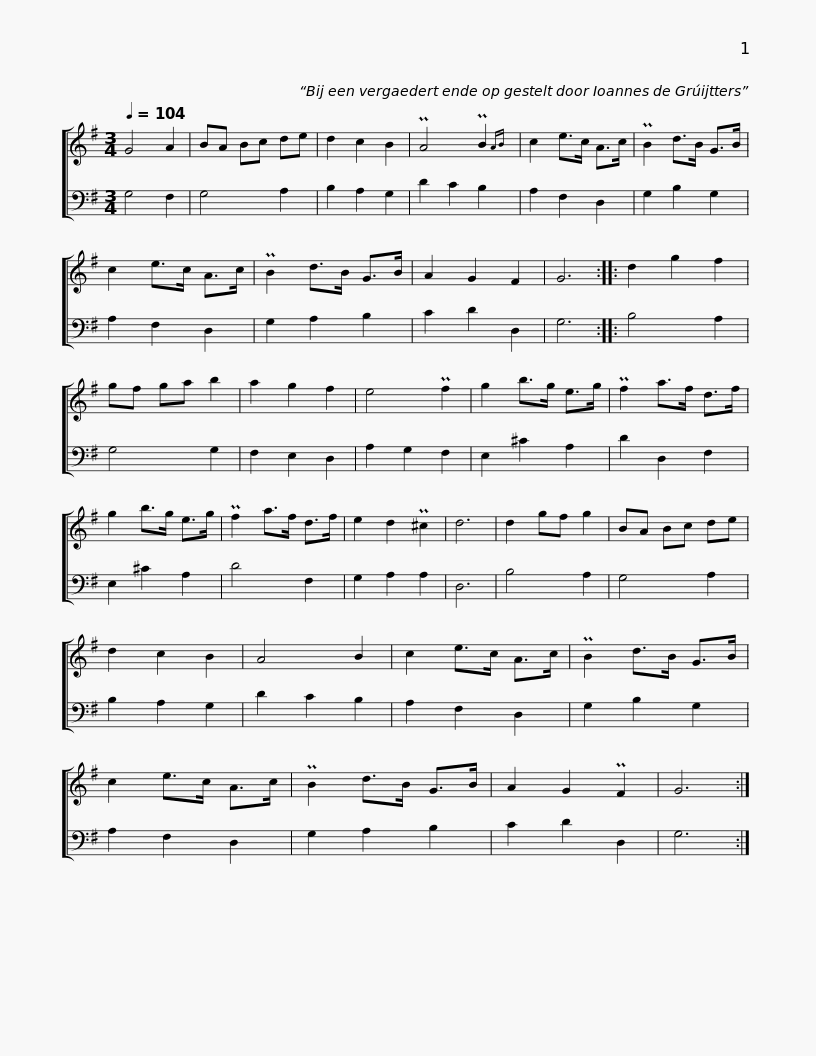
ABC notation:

X:1
%%score [ 1 2 ]
L:1/8
Q:1/4=104
M:3/4
I:linebreak $
K:G
V:1 treble
V:2 bass
V:1
 G4 A2 | BA Bc de | d2 c2 B2 | PA4 PB2{AB} | c2 e>c A>c |$ %5
 PB2 d>B G>B | c2 e>c A>c | PB2 d>B G>B | A2 G2 F2 | G6 ::$ %10
 d2 g2 f2 | gf ga b2 | a2 g2 f2 | e4 Pf2 | g2 b>g e>g |$ %15
 Pf2 a>f d>f | g2 b>g e>g | Pf2 a>f d>f | e2 d2 P^c2 | d6 |$ %20
 d2 gf g2 | BA Bc de | d2 c2 B2 | A4 B2 | c2 e>c A>c |$ %25
 PB2 d>B G>B | c2 e>c A>c | PB2 d>B G>B | A2 G2 PF2 | G6 :| %30
V:2
 G,4 F,2 | G,4 A,2 | B,2 A,2 G,2 | D2 C2 B,2 | A,2 F,2 D,2 |$ %5
 G,2 B,2 G,2 | A,2 F,2 D,2 | G,2 A,2 B,2 | C2 D2 D,2 | G,6 ::$ %10
 B,4 A,2 | G,4 G,2 | F,2 E,2 D,2 | A,2 G,2 F,2 | E,2 ^C2 A,2 |$ %15
 D2 D,2 F,2 | E,2 ^C2 A,2 | D4 F,2 | G,2 A,2 A,2 | D,6 |$ %20
 B,4 A,2 | G,4 A,2 | B,2 A,2 G,2 | D2 C2 B,2 | A,2 F,2 D,2 |$ %25
 G,2 B,2 G,2 | A,2 F,2 D,2 | G,2 A,2 B,2 | C2 D2 D,2 | G,6 :| %30
